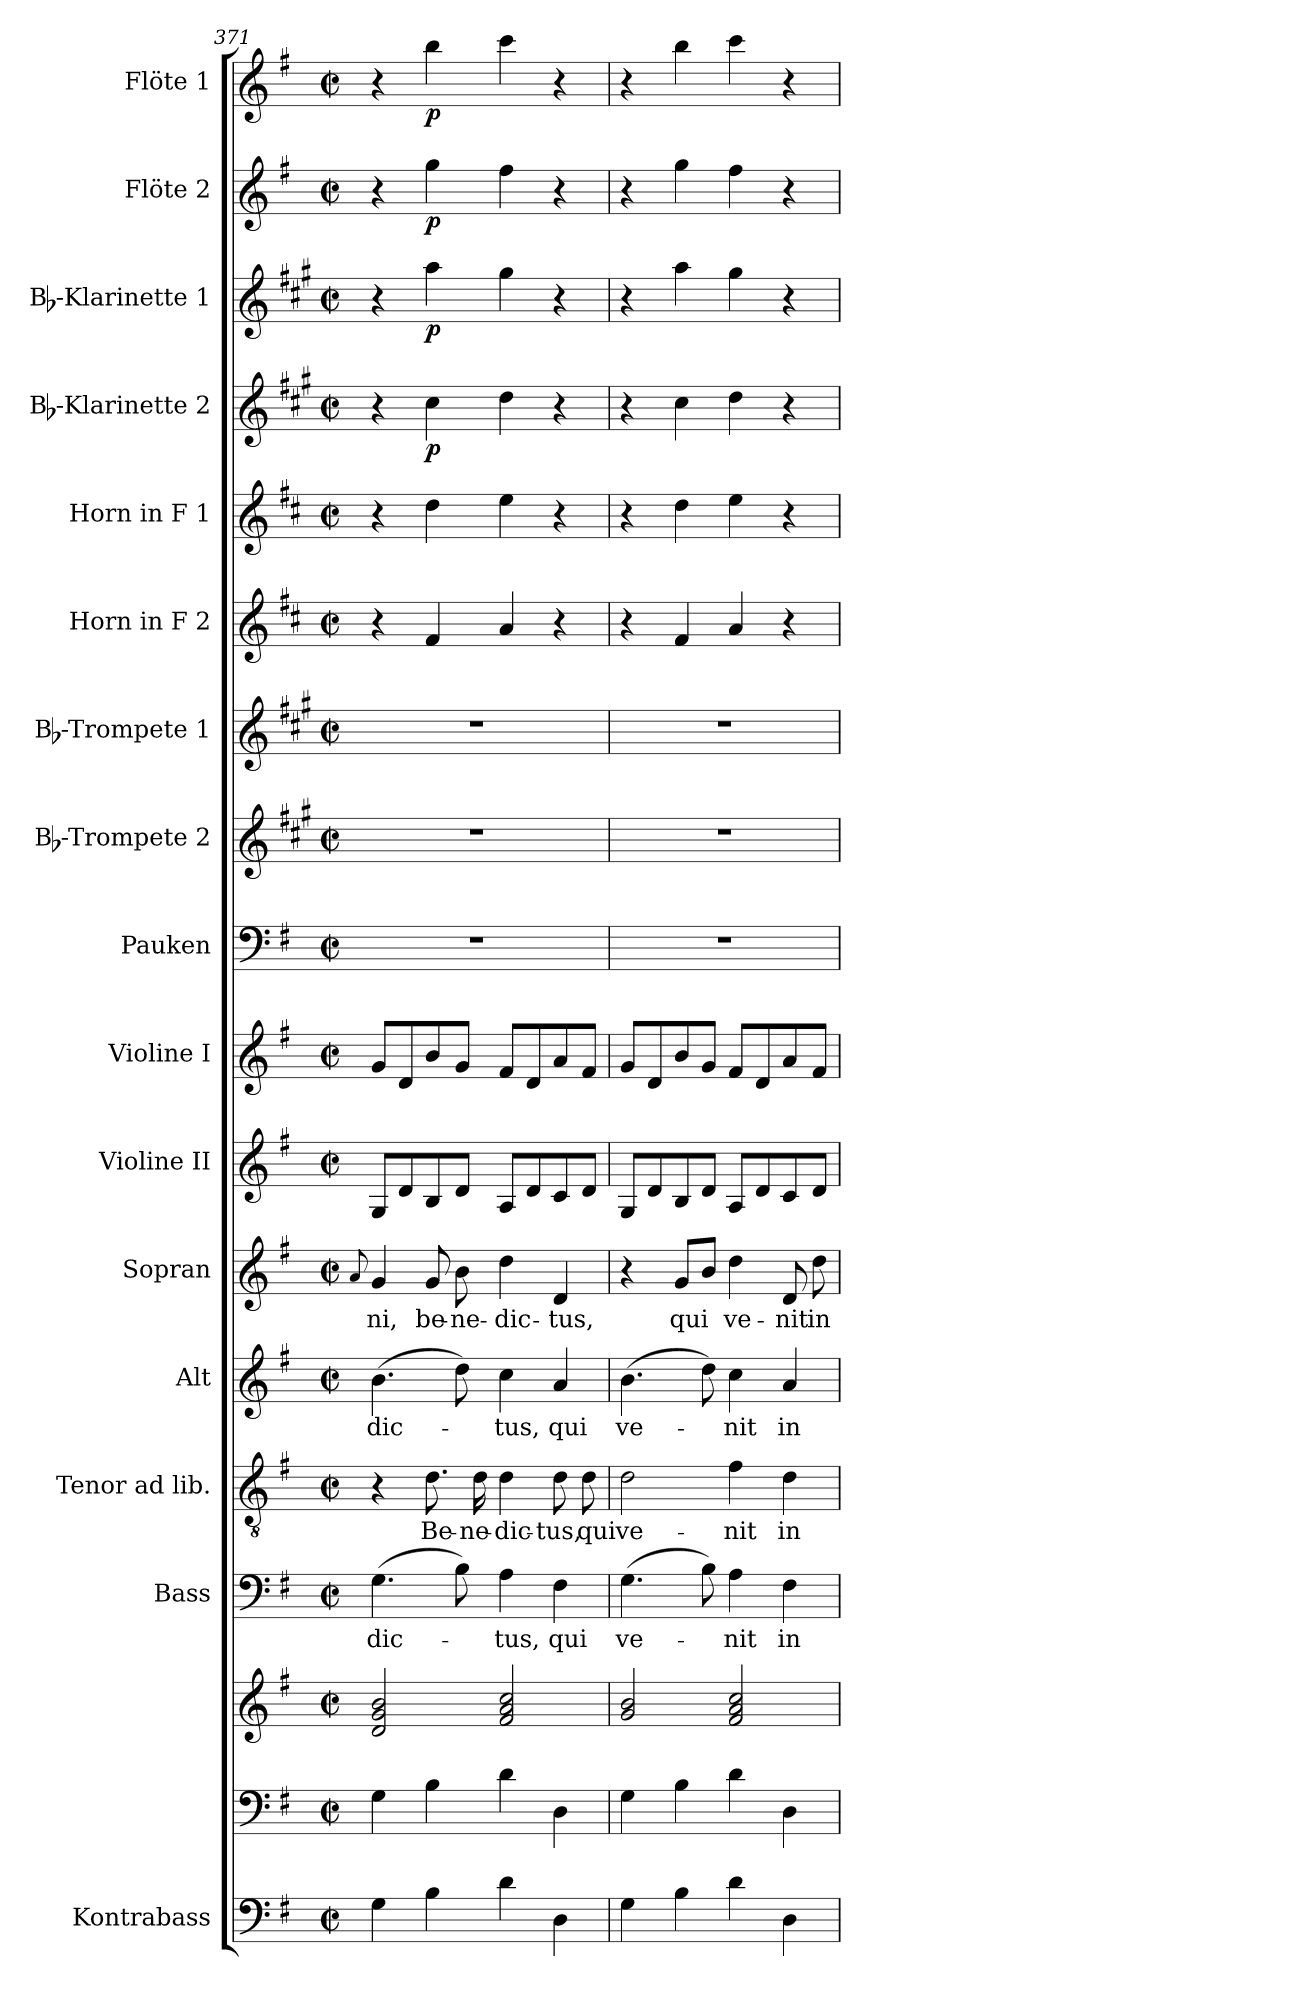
**kern	**kern	**kern	**kern	**text	**kern	**text	**kern	**text	**kern	**text	**kern	**kern	**kern	**kern	**kern	**kern	**kern	**kern	**dynam	**kern	**dynam	**kern	**dynam	**kern	**dynam
*part17	*part16	*part16	*part15	*part15	*part14	*part14	*part13	*part13	*part12	*part12	*part11	*part10	*part9	*part8	*part7	*part6	*part5	*part4	*part4	*part3	*part3	*part2	*part2	*part1	*part1
*staff18	*staff17	*staff16	*staff15	*staff15	*staff14	*staff14	*staff13	*staff13	*staff12	*staff12	*staff11	*staff10	*staff9	*staff8	*staff7	*staff6	*staff5	*staff4	*staff4	*staff3	*staff3	*staff2	*staff2	*staff1	*staff1
*I"Kontrabass	*	*	*I"Bass	*	*I"Tenor ad lib.	*	*I"Alt	*	*I"Sopran	*	*I"Violine II	*I"Violine I	*I"Pauken	*I"Bb-Trompete 2	*I"Bb-Trompete 1	*I"Horn in F 2	*I"Horn in F 1	*I"Bb-Klarinette 2	*	*I"Bb-Klarinette 1	*	*I"Flöte 2	*	*I"Flöte 1	*
*I'Kb.	*	*	*I'B.	*	*I'T.	*	*I'A.	*	*I'S.	*	*I'Vl. II	*I'Vl. I	*I'Pk.	*I'Bb Trp. 2	*I'Bb Trp. 1	*	*	*I'Bb Kl. 2	*	*I'Bb Kl. 1	*	*I'Fl. 2	*	*I'Fl. 1	*
*clefF4	*clefF4	*clefG2	*clefF4	*	*clefGv2	*	*clefG2	*	*clefG2	*	*clefG2	*clefG2	*clefF4	*clefG2	*clefG2	*clefG2	*clefG2	*clefG2	*	*clefG2	*	*clefG2	*	*clefG2	*
*ITrd7c12	*	*	*	*	*	*	*	*	*	*	*	*	*	*ITrd1c2	*ITrd1c2	*ITrd4c7	*ITrd4c7	*ITrd1c2	*	*ITrd1c2	*	*	*	*	*
*k[f#]	*k[f#]	*k[f#]	*k[f#]	*	*k[f#]	*	*k[f#]	*	*k[f#]	*	*k[f#]	*k[f#]	*k[f#]	*k[f#]	*k[f#]	*k[f#]	*k[f#]	*k[f#]	*	*k[f#]	*	*k[f#]	*	*k[f#]	*
*G:	*G:	*G:	*G:	*	*G:	*	*G:	*	*G:	*	*G:	*G:	*G:	*G:	*G:	*G:	*G:	*G:	*	*G:	*	*G:	*	*G:	*
*M2/2	*M2/2	*M2/2	*M2/2	*	*M2/2	*	*M2/2	*	*M2/2	*	*M2/2	*M2/2	*M2/2	*M2/2	*M2/2	*M2/2	*M2/2	*M2/2	*	*M2/2	*	*M2/2	*	*M2/2	*
*met(c|)	*met(c|)	*met(c|)	*met(c|)	*	*met(c|)	*	*met(c|)	*	*met(c|)	*	*met(c|)	*met(c|)	*met(c|)	*met(c|)	*met(c|)	*met(c|)	*met(c|)	*met(c|)	*	*met(c|)	*	*met(c|)	*	*met(c|)	*
=371	=371	=371	=371	=371	=371	=371	=371	=371	=371	=371	=371	=371	=371	=371	=371	=371	=371	=371	=371	=371	=371	=371	=371	=371	=371
.	.	.	.	.	.	.	.	.	8qqa/	.	.	.	.	.	.	.	.	.	.	.	.	.	.	.	.
!	!	!	!	!LO:LY:b	!	!	!	!LO:LY:b	!	!LO:LY:b	!	!	!	!	!	!	!	!	!	!	!	!	!	!	!
4GG\	4G\	2d/ 2g/ 2b/	(>4.G\	-dic-	4r	.	(>4.b\	-dic-	4g/	-ni,	8G/L	8g/L	1r	1r	1r	4r	4r	4r	.	4r	.	4r	.	4r	.
.	.	.	.	.	.	.	.	.	.	.	8d/	8d/	.	.	.	.	.	.	.	.	.	.	.	.	.
!	!	!	!	!	!	!LO:LY:b	!	!	!	!LO:LY:b	!	!	!	!	!	!	!	!	!LO:DY:b	!	!LO:DY:b	!	!LO:DY:b	!	!LO:DY:b
4BB\	4B\	.	.	.	8.d\	Be-	.	.	8g/	be-	8B/	8b/	.	.	.	4B/	4g\	4b\	p	4gg\	p	4gg\	p	4bb\	p
!	!	!	!	!	!	!	!	!	!	!LO:LY:b	!	!	!	!	!	!	!	!	!	!	!	!	!	!	!
.	.	.	8B\)	.	.	.	8dd\)	.	8b\	-ne-	8d/J	8g/J	.	.	.	.	.	.	.	.	.	.	.	.	.
!	!	!	!	!	!	!LO:LY:b	!	!	!	!	!	!	!	!	!	!	!	!	!	!	!	!	!	!	!
.	.	.	.	.	16d\	-ne-	.	.	.	.	.	.	.	.	.	.	.	.	.	.	.	.	.	.	.
!	!	!	!	!LO:LY:b	!	!LO:LY:b	!	!LO:LY:b	!	!LO:LY:b	!	!	!	!	!	!	!	!	!	!	!	!	!	!	!
4D\	4d\	2f#/ 2a/ 2cc/	4A\	-tus,	4d\	-dic-	4cc\	-tus,	4dd\	-dic-	8A/L	8f#/L	.	.	.	4d/	4a\	4cc\	.	4ff#\	.	4ff#\	.	4ccc\	.
.	.	.	.	.	.	.	.	.	.	.	8d/	8d/	.	.	.	.	.	.	.	.	.	.	.	.	.
!	!	!	!	!LO:LY:b	!	!LO:LY:b	!	!LO:LY:b	!	!LO:LY:b	!	!	!	!	!	!	!	!	!	!	!	!	!	!	!
4DD\	4D\	.	4F#\	qui	8d\	-tus,	4a/	qui	4d/	-tus,	8c/	8a/	.	.	.	4r	4r	4r	.	4r	.	4r	.	4r	.
!	!	!	!	!	!	!LO:LY:b	!	!	!	!	!	!	!	!	!	!	!	!	!	!	!	!	!	!	!
.	.	.	.	.	8d\	qui	.	.	.	.	8d/J	8f#/J	.	.	.	.	.	.	.	.	.	.	.	.	.
=372	=372	=372	=372	=372	=372	=372	=372	=372	=372	=372	=372	=372	=372	=372	=372	=372	=372	=372	=372	=372	=372	=372	=372	=372	=372
!	!	!	!	!LO:LY:b	!	!LO:LY:b	!	!LO:LY:b	!	!	!	!	!	!	!	!	!	!	!	!	!	!	!	!	!
4GG\	4G\	2g/ 2b/	(>4.G\	ve-	2d\	ve-	(>4.b\	ve-	4r	.	8G/L	8g/L	1r	1r	1r	4r	4r	4r	.	4r	.	4r	.	4r	.
.	.	.	.	.	.	.	.	.	.	.	8d/	8d/	.	.	.	.	.	.	.	.	.	.	.	.	.
!	!	!	!	!	!	!	!	!	!	!LO:LY:b	!	!	!	!	!	!	!	!	!	!	!	!	!	!	!
4BB\	4B\	.	.	.	.	.	.	.	8g/L	qui	8B/	8b/	.	.	.	4B/	4g\	4b\	.	4gg\	.	4gg\	.	4bb\	.
.	.	.	8B\)	.	.	.	8dd\)	.	8b/J	.	8d/J	8g/J	.	.	.	.	.	.	.	.	.	.	.	.	.
!	!	!	!	!LO:LY:b	!	!LO:LY:b	!	!LO:LY:b	!	!LO:LY:b	!	!	!	!	!	!	!	!	!	!	!	!	!	!	!
4D\	4d\	2f#/ 2a/ 2cc/	4A\	-nit	4f#\	-nit	4cc\	-nit	4dd\	ve-	8A/L	8f#/L	.	.	.	4d/	4a\	4cc\	.	4ff#\	.	4ff#\	.	4ccc\	.
.	.	.	.	.	.	.	.	.	.	.	8d/	8d/	.	.	.	.	.	.	.	.	.	.	.	.	.
!	!	!	!	!LO:LY:b	!	!LO:LY:b	!	!LO:LY:b	!	!LO:LY:b	!	!	!	!	!	!	!	!	!	!	!	!	!	!	!
4DD\	4D\	.	4F#\	in	4d\	in	4a/	in	8d/	-nit	8c/	8a/	.	.	.	4r	4r	4r	.	4r	.	4r	.	4r	.
!	!	!	!	!	!	!	!	!	!	!LO:LY:b	!	!	!	!	!	!	!	!	!	!	!	!	!	!	!
.	.	.	.	.	.	.	.	.	8dd\	in	8d/J	8f#/J	.	.	.	.	.	.	.	.	.	.	.	.	.
=	=	=	=	=	=	=	=	=	=	=	=	=	=	=	=	=	=	=	=	=	=	=	=	=	=
*-	*-	*-	*-	*-	*-	*-	*-	*-	*-	*-	*-	*-	*-	*-	*-	*-	*-	*-	*-	*-	*-	*-	*-	*-	*-
